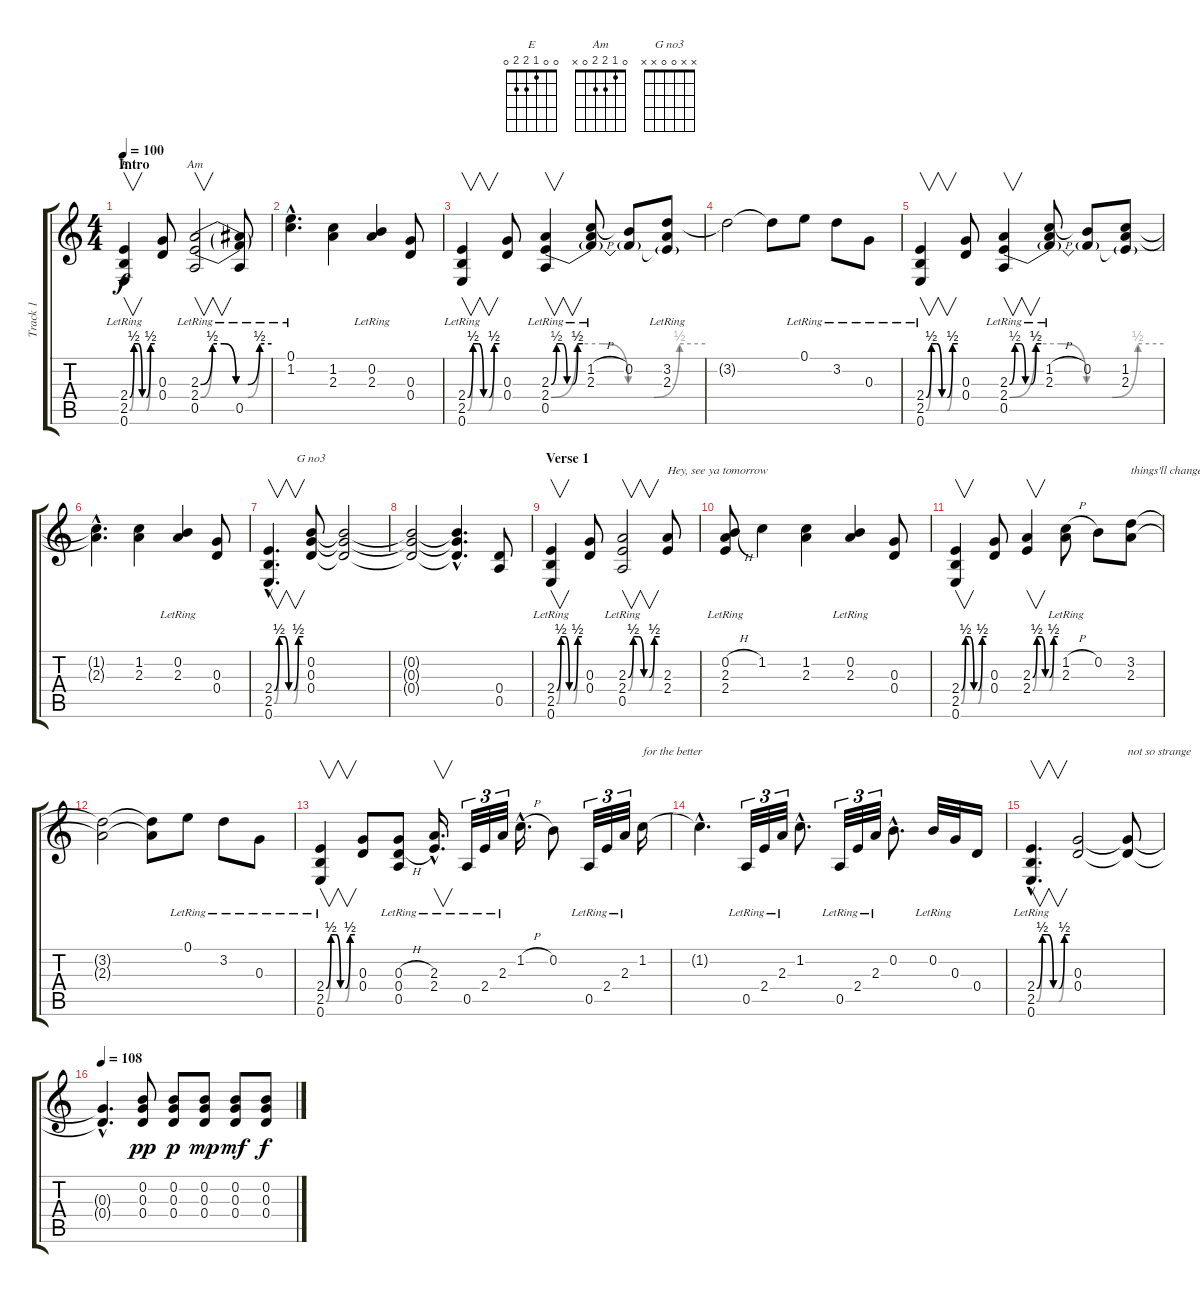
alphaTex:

\track ("Track 1" "Track 1") {instrument acousticguitarsteel}
\staff {score tabs}
\tuning (E4 B3 G3 D3 A2 E2) {hide}
\chord ("E" 0 0 1 2 2 0)
\chord ("Am" 0 1 2 2 0 x)
\chord ("G no3" x x 0 0 x x)
\ts (4 4)
\section ("" "Intro")
\tempo 100
\clef g2
\ks c
(2.4{be (custom 0 0 10 2 20 2 30 0 40 0 50 2 60 2)} 2.5{be (custom 0 0 10 2 20 2 30 0 40 0 50 2 60 2)} 0.6{lr}).4{v ch "E" dy f instrument acousticguitarsteel} (0.3 0.4).8 (2.3{be (custom 0 0 10 2 20 2 30 0 40 0 50 2 60 2)} 2.4{be (custom 0 0 10 2 20 2 30 0 40 0 50 2 60 2)} 0.5{lr}).2{v ch "Am"} (2.3{t} 2.4{t} 0.5{lr}).8 |
(0.1{hac lr} 1.2{hac}).4{d} (1.2 2.3).4 (0.2{lr} 2.3).4 (0.3 0.4).8 |
(2.4{be (custom 0 0 10 2 20 2 30 0 40 0 50 2 60 2)} 2.5{be (custom 0 0 10 2 20 2 30 0 40 0 50 2 60 2)} 0.6{lr}).4{v} (0.3 0.4).8 (2.3{be (custom 0 0 10 2 20 2 30 0 40 0 50 2 60 2)} 2.4{be (custom 0 0 10 2 20 2 30 0 40 0 50 2 60 2)} 0.5{lr}).4{v} (1.2{h} 2.3{lr} 2.4{t}).8 (0.2 2.4{t}).8 (3.2 2.3{lr} 2.4{t}).8 |
3.2{t}.2 3.2{t}.8 0.1{lr}.8 3.2{lr}.8 0.3{lr}.8 |
(2.4{be (custom 0 0 10 2 20 2 30 0 40 0 50 2 60 2)} 2.5{be (custom 0 0 10 2 20 2 30 0 40 0 50 2 60 2)} 0.6{lr}).4{v} (0.3 0.4).8 (2.3{be (custom 0 0 10 2 20 2 30 0 40 0 50 2 60 2)} 2.4{be (custom 0 0 10 2 20 2 30 0 40 0 50 2 60 2)} 0.5{lr}).4{v} (1.2{h} 2.3{lr} 2.4{t}).8 (0.2 2.4{t}).8 (1.2 2.3 2.4{t}).8 |
(1.2{hac t} 2.3{hac t}).4{d} (1.2 2.3).4 (0.2{lr} 2.3).4 (0.3 0.4).8 |
(2.4{be (custom 0 0 10 2 20 2 30 0 40 0 50 2 60 2) hac} 2.5{be (custom 0 0 10 2 20 2 30 0 40 0 50 2 60 2) hac} 0.6{hac}).4{v d} (0.2 0.3 0.4).8{ch "G no3"} (0.2{t} 0.3{t} 0.4{t}).2 |
(0.2{t} 0.3{t} 0.4{t}).2 (0.2{hac t} 0.3{hac t} 0.4{hac t}).4{d} (0.4 0.5).8 |
\section ("" "Verse 1")
(2.4{be (custom 0 0 10 2 20 2 30 0 40 0 50 2 60 2)} 2.5{be (custom 0 0 10 2 20 2 30 0 40 0 50 2 60 2)} 0.6{lr}).4{v} (0.3 0.4).8 (2.3{be (custom 0 0 10 2 20 2 30 0 40 0 50 2 60 2)} 2.4{be (custom 0 0 10 2 20 2 30 0 40 0 50 2 60 2)} 0.5{lr}).2{v} (2.3 2.4).8{txt "Hey, see ya tomorrow"} |
(0.2{h} 2.3{lr} 2.4{lr}).8 1.2.4 (1.2 2.3).4 (0.2{lr} 2.3).4 (0.3 0.4).8 |
(2.4{be (custom 0 0 10 2 20 2 30 0 40 0 50 2 60 2)} 2.5{be (custom 0 0 10 2 20 2 30 0 40 0 50 2 60 2)} 0.6).4{v} (0.3 0.4).8 (2.3{be (custom 0 0 10 2 20 2 30 0 40 0 50 2 60 2)} 2.4{be (custom 0 0 10 2 20 2 30 0 40 0 50 2 60 2)}).4{v} (1.2{h} 2.3{lr}).8 0.2.8 (3.2 2.3).8{txt "things'll change"} |
(3.2{t} 2.3{t}).2 (3.2{t} 2.3{t}).8 0.1{lr}.8 3.2{lr}.8 0.3{lr}.8 |
(2.4{be (custom 0 0 10 2 20 2 30 0 40 0 50 2 60 2)} 2.5{be (custom 0 0 10 2 20 2 30 0 40 0 50 2 60 2)} 0.6{lr}).4{v} (0.3 0.4).8 (0.3{h} 0.4{h} 0.5{lr}).8 (2.3{hac} 2.4{hac lr}).16{v d} 0.5{lr}.32{tu (3 2)} 2.4{lr}.32{tu (3 2)} 2.3{lr}.32{tu (3 2)} 1.2{h hac}.16{d} 0.2.8 0.5{lr}.32{tu (3 2)} 2.4{lr}.32{tu (3 2)} 2.3{lr}.32{tu (3 2)} 1.2.16{txt "for the better"} |
1.2{hac t}.4{d} 0.5{lr}.32{tu (3 2)} 2.4{lr}.32{tu (3 2)} 2.3{lr}.32{tu (3 2)} 1.2{hac}.8{d} 0.5{lr}.32{tu (3 2)} 2.4{lr}.32{tu (3 2)} 2.3{lr}.32{tu (3 2)} 0.2{hac}.8{d} 0.2{lr}.32 0.3{lr}.32 0.4.16 |
(2.4{be (custom 0 0 10 2 20 2 30 0 40 0 50 2 60 2) hac} 2.5{be (custom 0 0 10 2 20 2 30 0 40 0 50 2 60 2) hac} 0.6{hac lr}).4{v d} (0.3 0.4).2 (0.3{t} 0.4{t}).8{txt "not so strange"} |
\tempo 108
(0.3{hac t} 0.4{hac t}).4{d} (0.2 0.3 0.4).8{dy pp} (0.2 0.3 0.4).8{dy p} (0.2 0.3 0.4).8{dy mp} (0.2 0.3 0.4).8{dy mf} (0.2 0.3 0.4).8{dy f}
